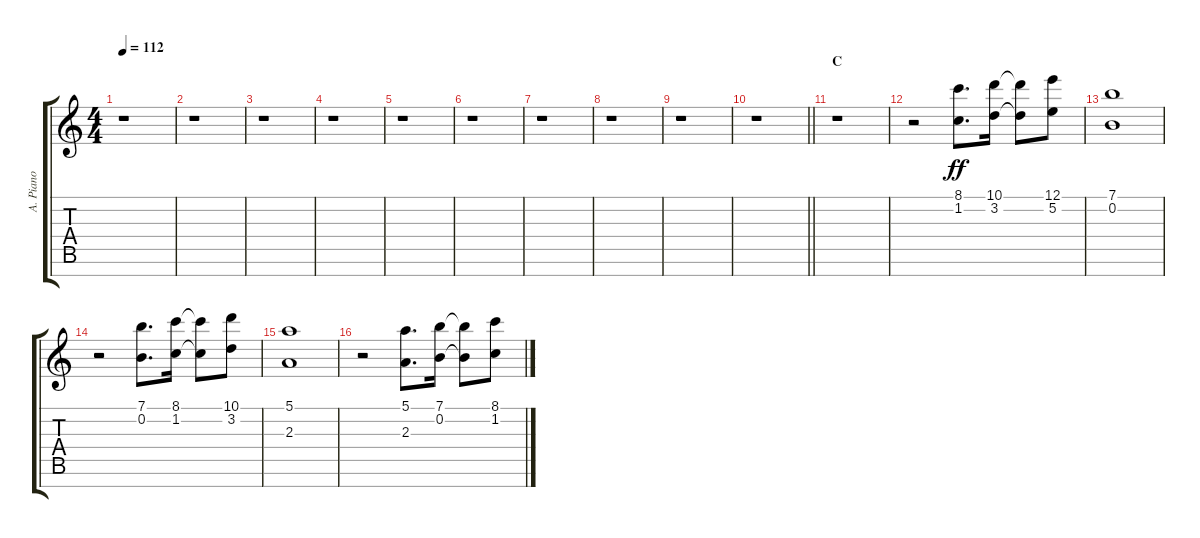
\track ("A. Piano" "A. Piano") {instrument acousticgrandpiano}
\staff {score tabs}
\tuning (E5 B4 G4 D4 A3 E3 B2) {hide}
\ts (4 4)
\tempo 112
\clef g2
\ks c
r.1{dy ff} |
r.1 |
r.1 |
r.1 |
r.1 |
r.1 |
r.1 |
r.1 |
r.1 |
\barLineRight lightlight
r.1 |
\section ("" "C")
r.1 |
r.2 (8.1 1.2).8{d} (10.1 3.2).16 (10.1{t} 3.2{t}).8 (12.1 5.2).8 |
(7.1 0.2).1 |
r.2 (7.1 0.2).8{d} (8.1 1.2).16 (8.1{t} 1.2{t}).8 (10.1 3.2).8 |
(5.1 2.3).1 |
r.2 (5.1 2.3).8{d} (7.1 0.2).16 (7.1{t} 0.2{t}).8 (8.1 1.2).8
